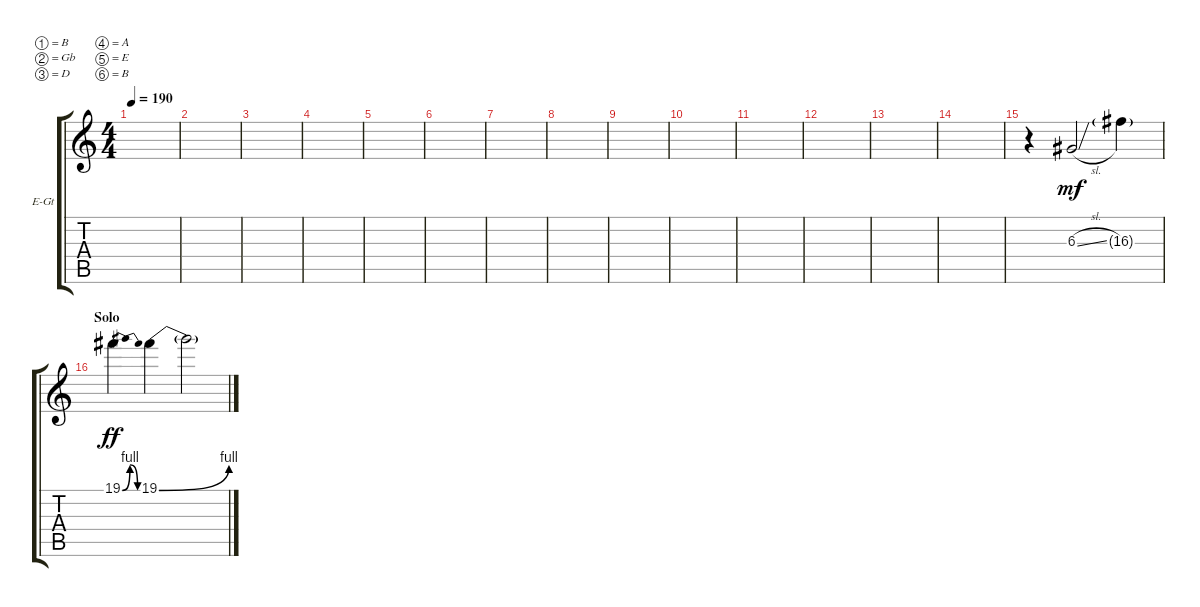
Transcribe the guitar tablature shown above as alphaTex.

\bracketExtendMode groupsimilarinstruments
\firstSystemTrackNameOrientation horizontal
\otherSystemsTrackNameOrientation horizontal
\track ("Lead Guitar 1" "E-Gt") {instrument overdrivenguitar}
\staff {score tabs}
\tuning (B3 Gb3 D3 A2 E2 B1)
\ts (4 4)
\tempo 190
\clef g2
\scale
0.333333
\ks c
|
\scale
0.333333 |
\scale
0.333333 |
\scale
0.333333 |
\scale
0.333333 |
\scale
0.333333 |
\scale
0.333333 |
\scale
0.333333 |
\scale
0.333333 |
\scale
0.333333 |
\scale
0.333333 |
\scale
0.333333 |
\scale
0.333333 |
\scale
0.333333 |
\scale
0.333333 r.4 6.3{sl}.2{dy mf} 16.3{g}.4 |
\section ("" "Solo")
\scale
0.333333 19.1{be (bendrelease 0 0 8.4 4 17.4 4 26.4 0)}.4{dy ff} 19.1{be (bend 0 0 7.199999999999999 4)}.4 19.1{t}.2
